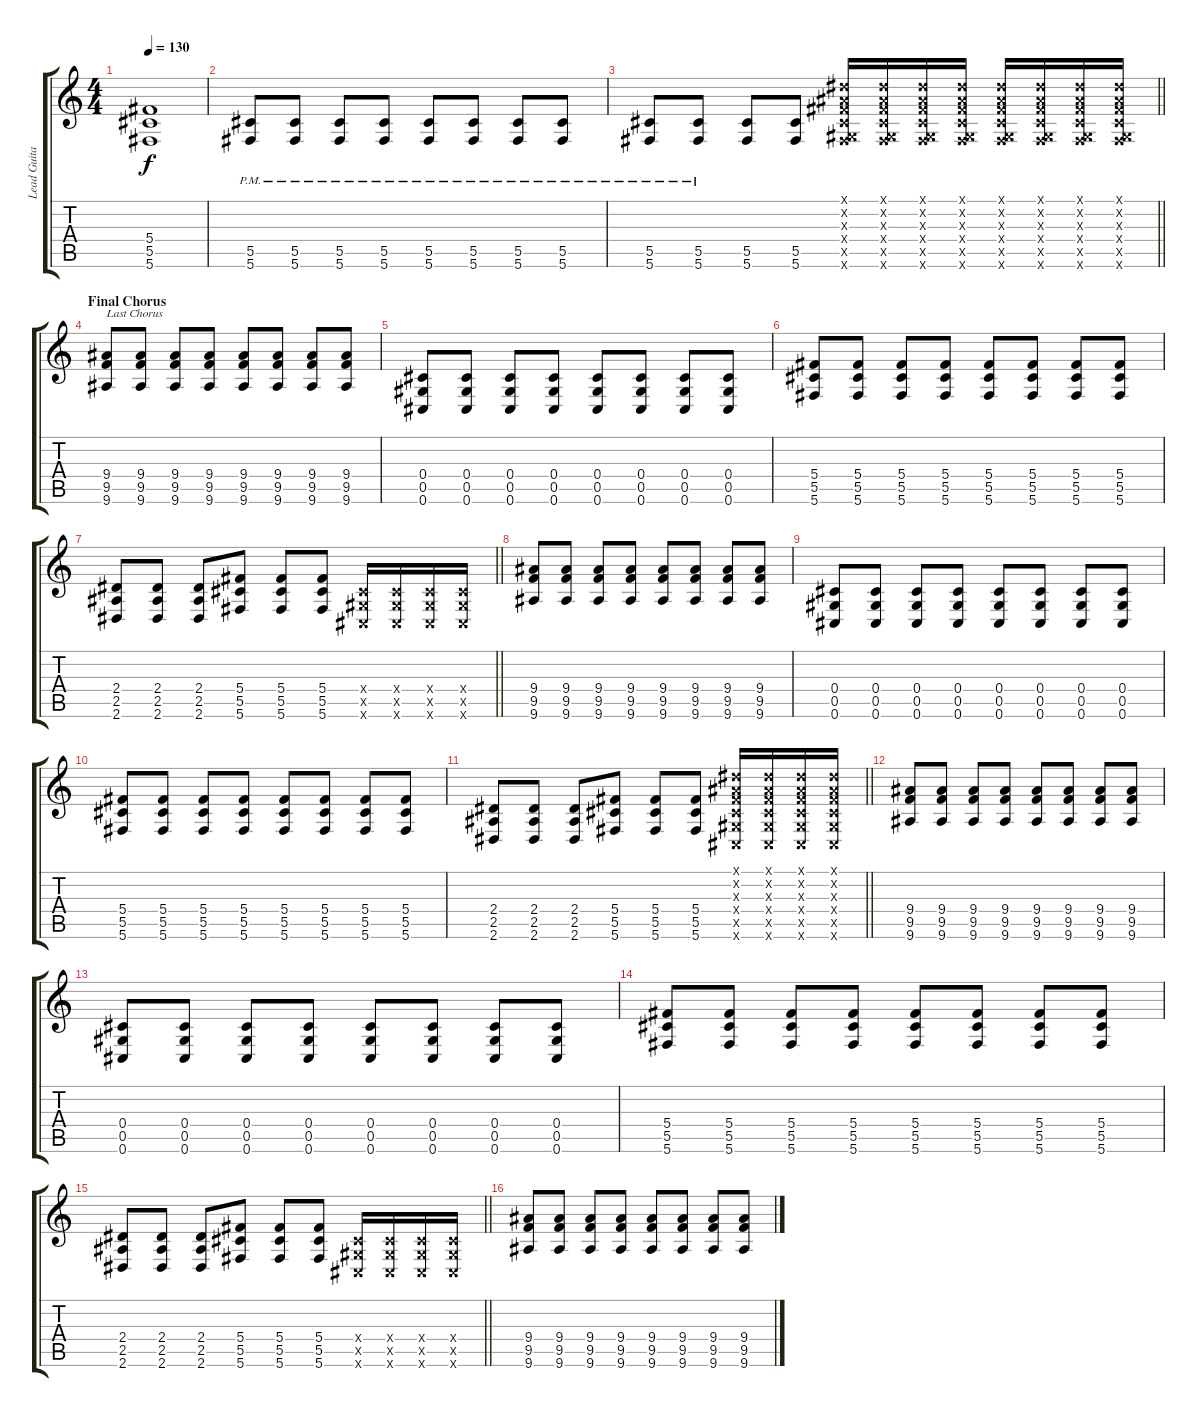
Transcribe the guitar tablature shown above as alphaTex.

\track ("Lead Guitar" "Lead Guita") {instrument distortionguitar}
\staff {score tabs}
\tuning (Eb4 Bb3 Gb3 Db3 Ab2 Db2) {hide}
\ts (4 4)
\tempo 130
\clef g2
\ks c
(5.4{t} 5.5{t} 5.6{t}).1{dy f} |
(5.5{pm} 5.6{pm}).8 (5.5{pm} 5.6{pm}).8 (5.5{pm} 5.6{pm}).8 (5.5{pm} 5.6{pm}).8 (5.5{pm} 5.6{pm}).8 (5.5{pm} 5.6{pm}).8 (5.5{pm} 5.6{pm}).8 (5.5{pm} 5.6{pm}).8 |
\barLineRight lightlight
(5.5{pm} 5.6{pm}).8 (5.5{pm} 5.6{pm}).8 (5.5 5.6).8 (5.5 5.6).8 (0.1{x} 0.2{x} 0.3{x} 0.4{x} 0.5{x} 5.6{x}).16 (0.1{x} 0.2{x} 0.3{x} 0.4{x} 0.5{x} 5.6{x}).16 (0.1{x} 0.2{x} 0.3{x} 0.4{x} 0.5{x} 5.6{x}).16 (0.1{x} 0.2{x} 0.3{x} 0.4{x} 0.5{x} 5.6{x}).16 (0.1{x} 0.2{x} 0.3{x} 0.4{x} 0.5{x} 5.6{x}).16 (0.1{x} 0.2{x} 0.3{x} 0.4{x} 0.5{x} 5.6{x}).16 (0.1{x} 0.2{x} 0.3{x} 0.4{x} 0.5{x} 5.6{x}).16 (0.1{x} 0.2{x} 0.3{x} 0.4{x} 0.5{x} 5.6{x}).16 |
\section ("" "Final Chorus")
(9.4 9.5 9.6).8{txt "Last Chorus"} (9.4 9.5 9.6).8 (9.4 9.5 9.6).8 (9.4 9.5 9.6).8 (9.4 9.5 9.6).8 (9.4 9.5 9.6).8 (9.4 9.5 9.6).8 (9.4 9.5 9.6).8 |
(0.4 0.5 0.6).8 (0.4 0.5 0.6).8 (0.4 0.5 0.6).8 (0.4 0.5 0.6).8 (0.4 0.5 0.6).8 (0.4 0.5 0.6).8 (0.4 0.5 0.6).8 (0.4 0.5 0.6).8 |
(5.4 5.5 5.6).8 (5.4 5.5 5.6).8 (5.4 5.5 5.6).8 (5.4 5.5 5.6).8 (5.4 5.5 5.6).8 (5.4 5.5 5.6).8 (5.4 5.5 5.6).8 (5.4 5.5 5.6).8 |
\barLineRight lightlight
(2.4 2.5 2.6).8 (2.4 2.5 2.6).8 (2.4 2.5 2.6).8 (5.4 5.5 5.6).8 (5.4 5.5 5.6).8 (5.4 5.5 5.6).8 (0.4{x} 0.5{x} 0.6{x}).16 (0.4{x} 0.5{x} 0.6{x}).16 (0.4{x} 0.5{x} 0.6{x}).16 (0.4{x} 0.5{x} 0.6{x}).16 |
(9.4 9.5 9.6).8 (9.4 9.5 9.6).8 (9.4 9.5 9.6).8 (9.4 9.5 9.6).8 (9.4 9.5 9.6).8 (9.4 9.5 9.6).8 (9.4 9.5 9.6).8 (9.4 9.5 9.6).8 |
(0.4 0.5 0.6).8 (0.4 0.5 0.6).8 (0.4 0.5 0.6).8 (0.4 0.5 0.6).8 (0.4 0.5 0.6).8 (0.4 0.5 0.6).8 (0.4 0.5 0.6).8 (0.4 0.5 0.6).8 |
(5.4 5.5 5.6).8 (5.4 5.5 5.6).8 (5.4 5.5 5.6).8 (5.4 5.5 5.6).8 (5.4 5.5 5.6).8 (5.4 5.5 5.6).8 (5.4 5.5 5.6).8 (5.4 5.5 5.6).8 |
\barLineRight lightlight
(2.4 2.5 2.6).8 (2.4 2.5 2.6).8 (2.4 2.5 2.6).8 (5.4 5.5 5.6).8 (5.4 5.5 5.6).8 (5.4 5.5 5.6).8 (0.1{x} 0.2{x} 0.3{x} 0.4{x} 0.5{x} 0.6{x}).16 (0.1{x} 0.2{x} 0.3{x} 0.4{x} 0.5{x} 0.6{x}).16 (0.1{x} 0.2{x} 0.3{x} 0.4{x} 0.5{x} 0.6{x}).16 (0.1{x} 0.2{x} 0.3{x} 0.4{x} 0.5{x} 0.6{x}).16 |
(9.4 9.5 9.6).8 (9.4 9.5 9.6).8 (9.4 9.5 9.6).8 (9.4 9.5 9.6).8 (9.4 9.5 9.6).8 (9.4 9.5 9.6).8 (9.4 9.5 9.6).8 (9.4 9.5 9.6).8 |
(0.4 0.5 0.6).8 (0.4 0.5 0.6).8 (0.4 0.5 0.6).8 (0.4 0.5 0.6).8 (0.4 0.5 0.6).8 (0.4 0.5 0.6).8 (0.4 0.5 0.6).8 (0.4 0.5 0.6).8 |
(5.4 5.5 5.6).8 (5.4 5.5 5.6).8 (5.4 5.5 5.6).8 (5.4 5.5 5.6).8 (5.4 5.5 5.6).8 (5.4 5.5 5.6).8 (5.4 5.5 5.6).8 (5.4 5.5 5.6).8 |
\barLineRight lightlight
(2.4 2.5 2.6).8 (2.4 2.5 2.6).8 (2.4 2.5 2.6).8 (5.4 5.5 5.6).8 (5.4 5.5 5.6).8 (5.4 5.5 5.6).8 (0.4{x} 0.5{x} 0.6{x}).16 (0.4{x} 0.5{x} 0.6{x}).16 (0.4{x} 0.5{x} 0.6{x}).16 (0.4{x} 0.5{x} 0.6{x}).16 |
(9.4 9.5 9.6).8 (9.4 9.5 9.6).8 (9.4 9.5 9.6).8 (9.4 9.5 9.6).8 (9.4 9.5 9.6).8 (9.4 9.5 9.6).8 (9.4 9.5 9.6).8 (9.4 9.5 9.6).8
